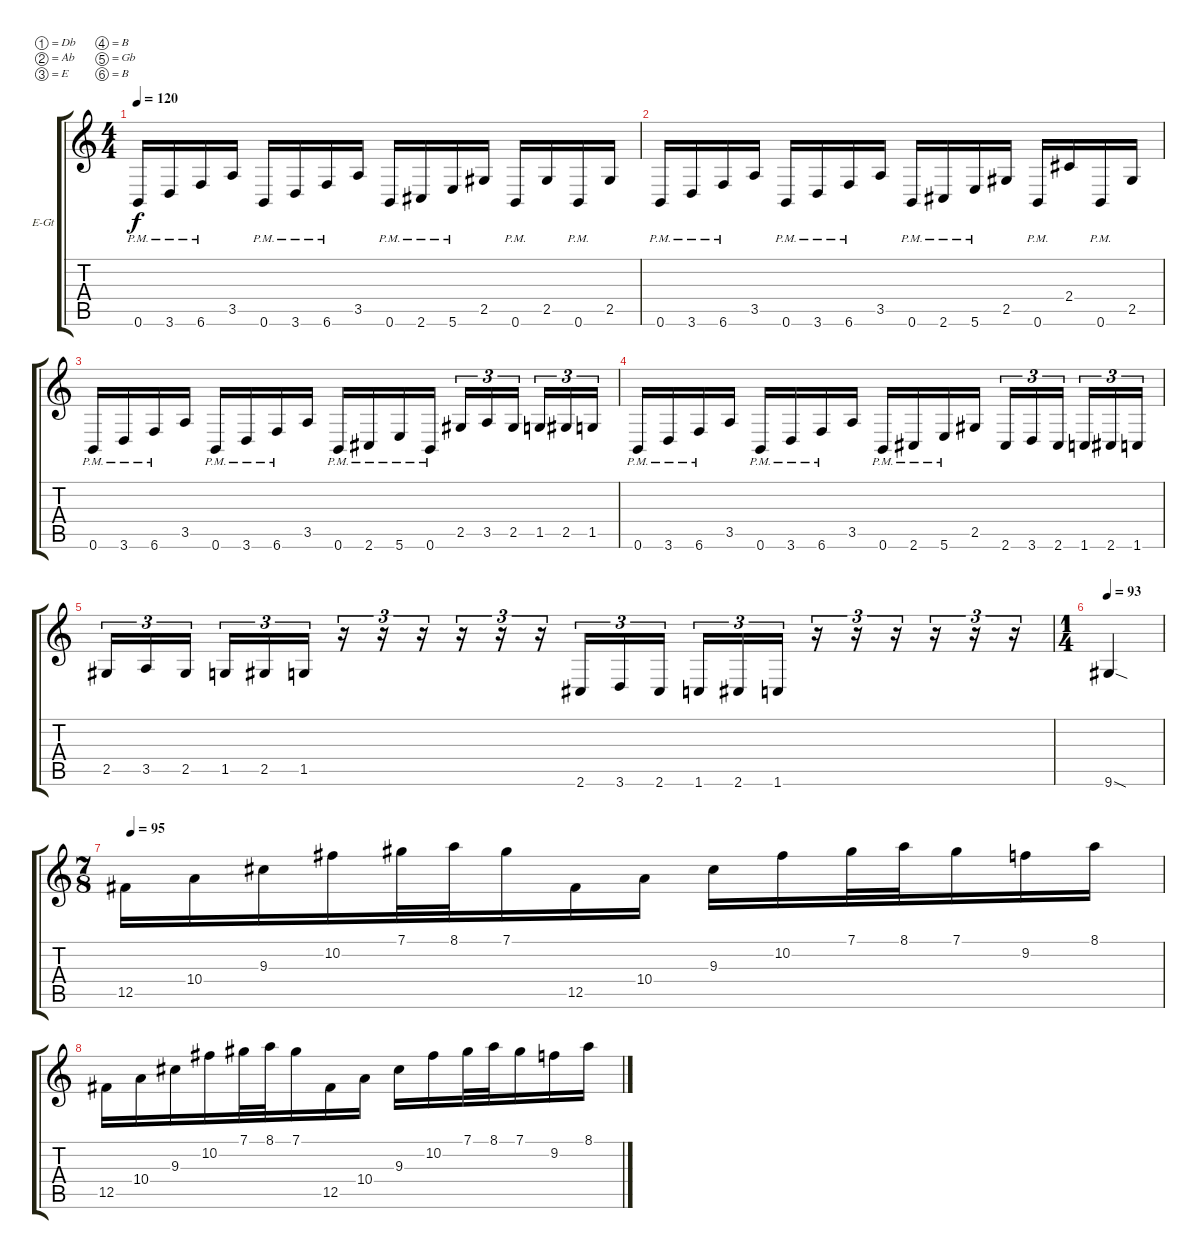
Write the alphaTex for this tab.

\defaultSystemsLayout 4
\bracketExtendMode groupsimilarinstruments
\firstSystemTrackNameOrientation horizontal
\otherSystemsTrackNameOrientation horizontal
\track ("Electric Guitar" "E-Gt") {instrument distortionguitar}
\staff {score tabs}
\tuning (Db4 Ab3 E3 B2 Gb2 B1)
\ts (4 4)
\tempo 120
\clef g2
\ks c
0.6{pm}.16{dy f} 3.6{pm}.16 6.6{pm}.16 3.5.16 0.6{pm}.16 3.6{pm}.16 6.6{pm}.16 3.5.16 0.6{pm}.16 2.6{pm}.16 5.6{pm}.16 2.5.16 0.6{pm}.16 2.5.16 0.6{pm}.16 2.5.16 |
0.6{pm}.16 3.6{pm}.16 6.6{pm}.16 3.5.16 0.6{pm}.16 3.6{pm}.16 6.6{pm}.16 3.5.16 0.6{pm}.16 2.6{pm}.16 5.6{pm}.16 2.5.16 0.6{pm}.16 2.4.16 0.6{pm}.16 2.5.16 |
0.6{pm}.16 3.6{pm}.16 6.6{pm}.16 3.5.16 0.6{pm}.16 3.6{pm}.16 6.6{pm}.16 3.5.16 0.6{pm}.16 2.6{pm}.16 5.6{pm}.16 0.6{pm}.16 2.5.16{tu (3 2)} 3.5.16{tu (3 2)} 2.5.16{tu (3 2)} 1.5.16{tu (3 2)} 2.5.16{tu (3 2)} 1.5.16{tu (3 2)} |
0.6{pm}.16 3.6{pm}.16 6.6{pm}.16 3.5.16 0.6{pm}.16 3.6{pm}.16 6.6{pm}.16 3.5.16 0.6{pm}.16 2.6{pm}.16 5.6{pm}.16 2.5.16 2.6.16{tu (3 2)} 3.6.16{tu (3 2)} 2.6.16{tu (3 2)} 1.6.16{tu (3 2)} 2.6.16{tu (3 2)} 1.6.16{tu (3 2)} |
2.5.16{tu (3 2)} 3.5.16{tu (3 2)} 2.5.16{tu (3 2)} 1.5.16{tu (3 2)} 2.5.16{tu (3 2)} 1.5.16{tu (3 2)} r.16{tu (3 2)} r.16{tu (3 2)} r.16{tu (3 2)} r.16{tu (3 2)} r.16{tu (3 2)} r.16{tu (3 2)} 2.6.16{tu (3 2)} 3.6.16{tu (3 2)} 2.6.16{tu (3 2)} 1.6.16{tu (3 2)} 2.6.16{tu (3 2)} 1.6.16{tu (3 2)} r.16{tu (3 2)} r.16{tu (3 2)} r.16{tu (3 2)} r.16{tu (3 2)} r.16{tu (3 2)} r.16{tu (3 2)} |
\ts (1 4)
\tempo 93
9.6{sod}.4 |
\ts (7 8)
\tempo (95 0.00625)
12.5.16 10.4.16 9.3.16 10.2.16 7.1.32 8.1.32 7.1.16 12.5.16 10.4.16 9.3.16 10.2.16 7.1.32 8.1.32 7.1.16 9.2.16 8.1.16 |
12.5.16 10.4.16 9.3.16 10.2.16 7.1.32 8.1.32 7.1.16 12.5.16 10.4.16 9.3.16 10.2.16 7.1.32 8.1.32 7.1.16 9.2.16 8.1.16
